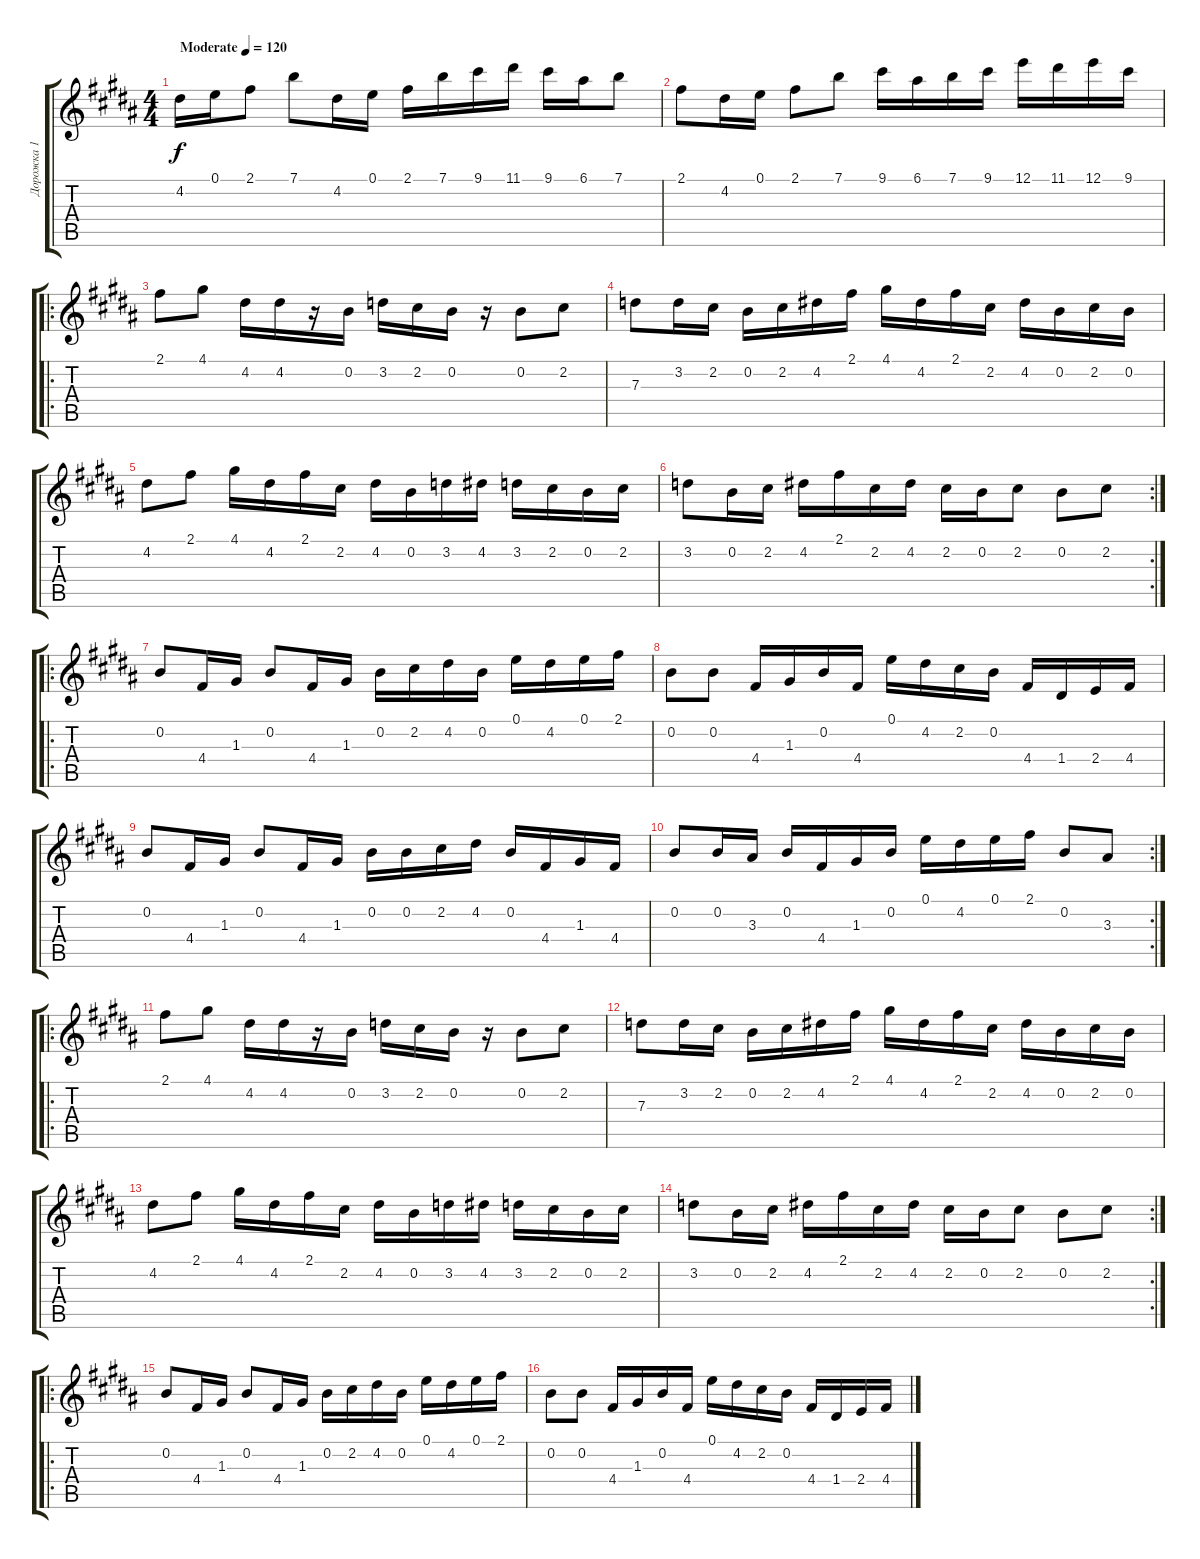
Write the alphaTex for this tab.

\track ("Дорожка 1" "Дорожка 1") {instrument acousticguitarsteel}
\staff {score tabs}
\tuning (E4 B3 G3 D3 A2 E2) {hide}
\ts (4 4)
\tempo (120 "Moderate")
\clef g2
\ks b
4.2.16{dy f instrument acousticguitarsteel} 0.1.16 2.1.8 7.1.8 4.2.16 0.1.16 2.1.16 7.1.16 9.1.16 11.1.16 9.1.16 6.1.16 7.1.8 |
2.1.8 4.2.16 0.1.16 2.1.8 7.1.8 9.1.16 6.1.16 7.1.16 9.1.16 12.1.16 11.1.16 12.1.16 9.1.16 |
\ro
2.1.8 4.1.8 4.2.16 4.2.16 r.16 0.2.16 3.2.16 2.2.16 0.2.16 r.16 0.2.8 2.2.8 |
7.3.8 3.2.16{beam merge} 2.2.16{beam split} 0.2.16{beam merge} 2.2.16{beam merge} 4.2.16 2.1.16 4.1.16 4.2.16 2.1.16 2.2.16 4.2.16 0.2.16 2.2.16 0.2.16 |
4.2.8 2.1.8 4.1.16 4.2.16 2.1.16 2.2.16 4.2.16 0.2.16 3.2.16 4.2.16 3.2.16 2.2.16 0.2.16 2.2.16 |
\rc 2
3.2.8 0.2.16{beam merge} 2.2.16{beam split} 4.2.16 2.1.16 2.2.16 4.2.16 2.2.16 0.2.16 2.2.8 0.2.8 2.2.8 |
\ro
0.2.8 4.4.16 1.3.16 0.2.8 4.4.16 1.3.16 0.2.16 2.2.16 4.2.16 0.2.16 0.1.16 4.2.16 0.1.16 2.1.16 |
0.2.8 0.2.8 4.4.16 1.3.16 0.2.16 4.4.16 0.1.16 4.2.16 2.2.16 0.2.16 4.4.16 1.4.16 2.4.16 4.4.16 |
0.2.8 4.4.16 1.3.16 0.2.8 4.4.16 1.3.16 0.2.16 0.2.16 2.2.16 4.2.16 0.2.16 4.4.16 1.3.16 4.4.16 |
\rc 2
0.2.8 0.2.16 3.3.16 0.2.16 4.4.16 1.3.16 0.2.16 0.1.16 4.2.16 0.1.16 2.1.16 0.2.8 3.3.8 |
\ro
2.1.8 4.1.8 4.2.16 4.2.16 r.16 0.2.16 3.2.16 2.2.16 0.2.16 r.16 0.2.8 2.2.8 |
7.3.8 3.2.16{beam merge} 2.2.16{beam split} 0.2.16{beam merge} 2.2.16{beam merge} 4.2.16 2.1.16 4.1.16 4.2.16 2.1.16 2.2.16 4.2.16 0.2.16 2.2.16 0.2.16 |
4.2.8 2.1.8 4.1.16 4.2.16 2.1.16 2.2.16 4.2.16 0.2.16 3.2.16 4.2.16 3.2.16 2.2.16 0.2.16 2.2.16 |
\rc 2
3.2.8 0.2.16{beam merge} 2.2.16{beam split} 4.2.16 2.1.16 2.2.16 4.2.16 2.2.16 0.2.16 2.2.8 0.2.8 2.2.8 |
\ro
0.2.8 4.4.16 1.3.16 0.2.8 4.4.16 1.3.16 0.2.16 2.2.16 4.2.16 0.2.16 0.1.16 4.2.16 0.1.16 2.1.16 |
0.2.8 0.2.8 4.4.16 1.3.16 0.2.16 4.4.16 0.1.16 4.2.16 2.2.16 0.2.16 4.4.16 1.4.16 2.4.16 4.4.16
